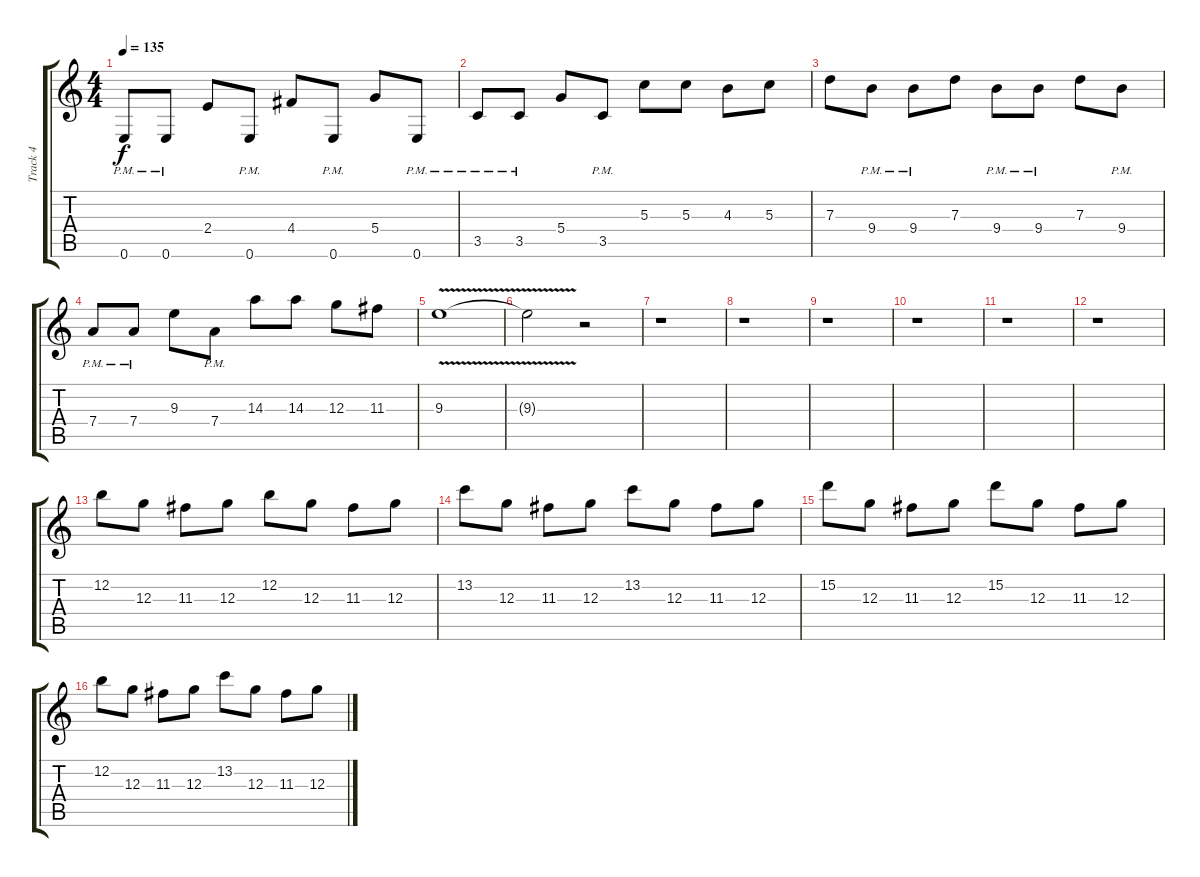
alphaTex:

\track ("Track 4" "Track 4") {instrument distortionguitar}
\staff {score tabs}
\tuning (E4 B3 G3 D3 A2 E2) {hide}
\ts (4 4)
\tempo 135
\clef g2
\ks c
0.6{pm}.8{dy f} 0.6{pm}.8 2.4.8 0.6{pm}.8 4.4.8 0.6{pm}.8 5.4.8 0.6{pm}.8 |
3.5{pm}.8 3.5{pm}.8 5.4.8 3.5{pm}.8 5.3.8 5.3.8 4.3.8 5.3.8 |
7.3.8 9.4{pm}.8 9.4{pm}.8 7.3.8 9.4{pm}.8 9.4{pm}.8 7.3.8 9.4{pm}.8 |
7.4{pm}.8 7.4{pm}.8 9.3.8 7.4{pm}.8 14.3.8 14.3.8 12.3.8 11.3.8 |
9.3{v}.1 |
9.3{v t}.2 r.2 |
r.1 |
r.1 |
r.1 |
r.1 |
r.1 |
r.1 |
12.2.8 12.3.8 11.3.8 12.3.8 12.2.8 12.3.8 11.3.8 12.3.8 |
13.2.8 12.3.8 11.3.8 12.3.8 13.2.8 12.3.8 11.3.8 12.3.8 |
15.2.8 12.3.8 11.3.8 12.3.8 15.2.8 12.3.8 11.3.8 12.3.8 |
12.2.8 12.3.8 11.3.8 12.3.8 13.2.8 12.3.8 11.3.8 12.3.8
